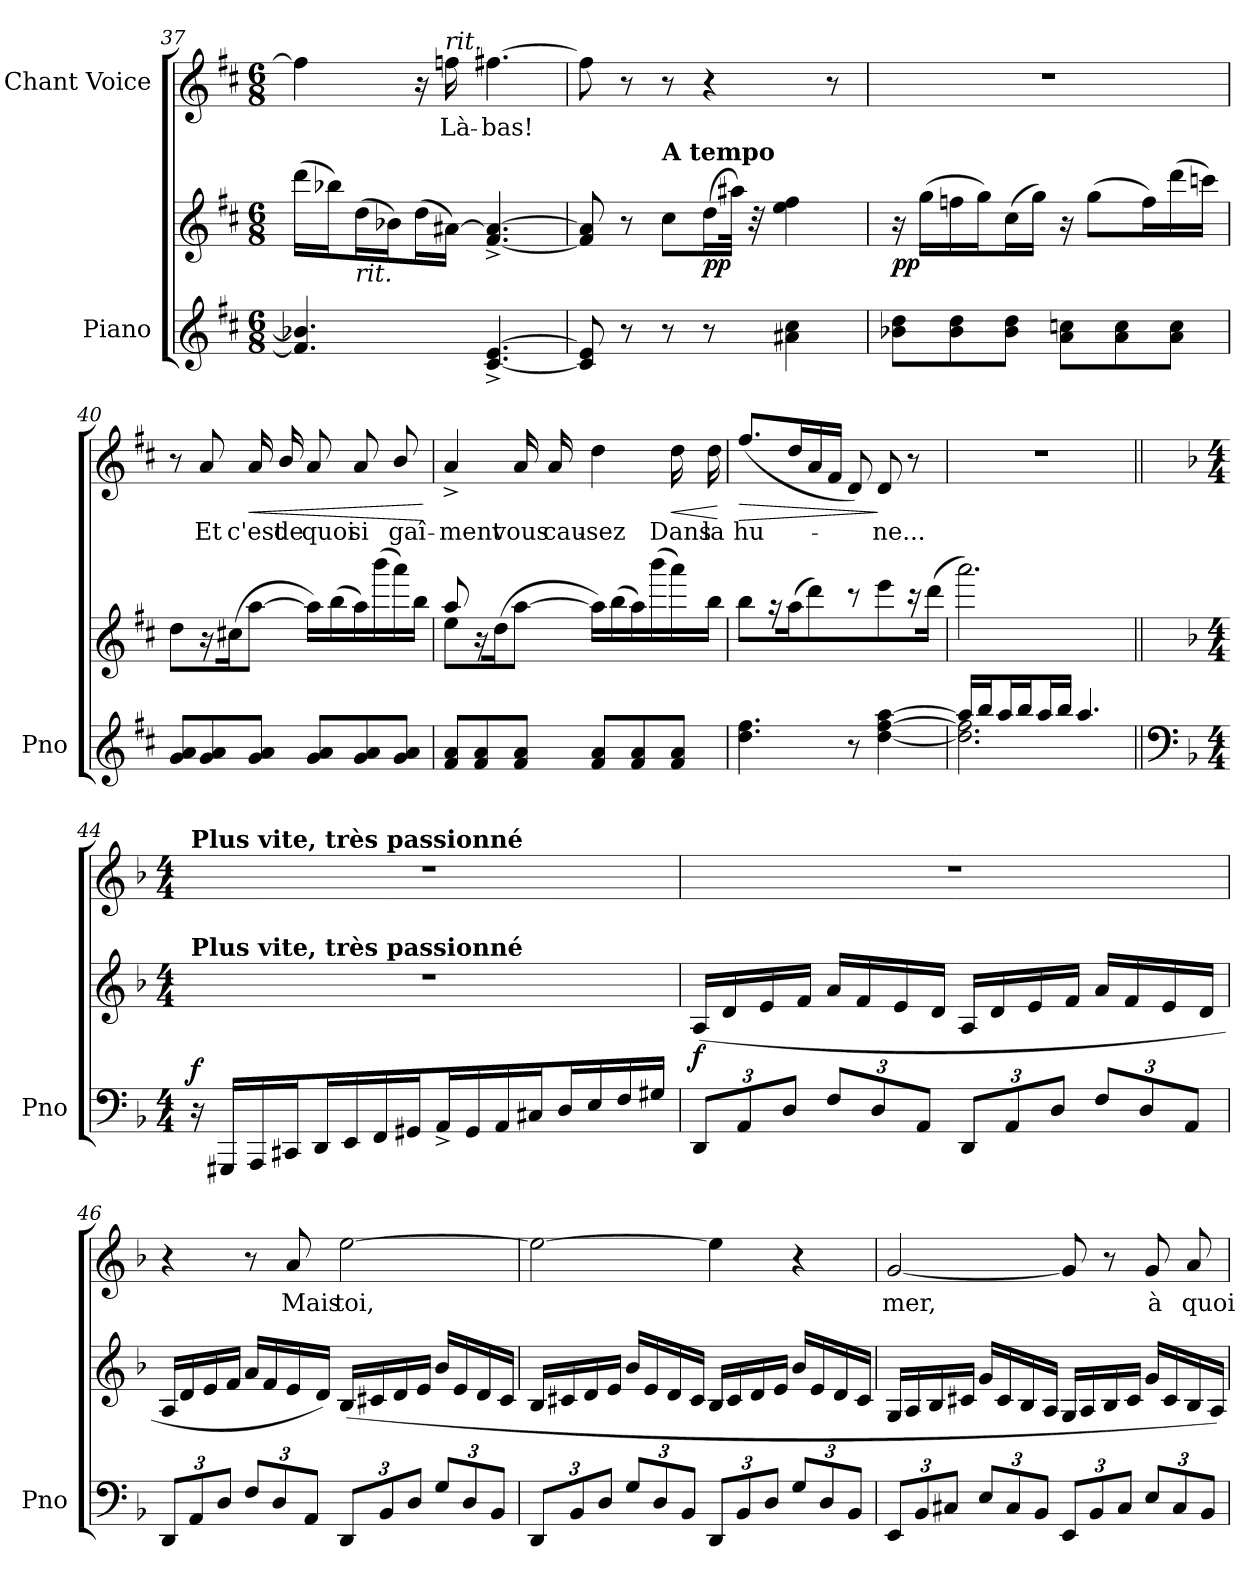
**kern	**kern	**dynam	**kern	**text	**dynam
*part2	*part2	*part2	*part1	*part1	*part1
*staff3	*staff2	*staff2/3	*staff1	*staff1	*staff1
*I"Piano	*	*	*I"Chant Voice	*	*
*I'Pno	*	*	*	*	*
*clefG2	*clefG2	*	*clefG2	*	*
*k[f#c#]	*k[f#c#]	*	*k[f#c#]	*	*
*M6/8	*M6/8	*	*M6/8	*	*
=37	=37	=37	=37	=37	=37
4.fn/] 4.b-X/]	(16ddd\LL	.	4ff\]	.	.
.	16bb-X\J)	.	.	.	.
!	!LO:TX:b:i:t=rit.	!	!	!	!
.	(16dd\L	.	.	.	.
.	16b-X\J)	.	.	.	.
.	(16dd\L	.	16r	.	.
!	!	!	!LO:TX:a:i:t=rit.	!	!
.	[16a#X\JJ)	.	16ffn\	Là-	.
[4.c#/^ [4.e/^	[4.f#/^ 4.a#/_^	.	[4.ff#X\	-bas!	.
=38	=38	=38	=38	=38	=38
8c#/] 8e/]	8f#/] 8a#/]	.	8ff#\]	.	.
8r	8r	.	8r	.	.
!	!LO:TX:a:B:t=A tempo	!	!	!	!
8r	8cc#\L	.	8r	.	.
!	!	!LO:DY:b	!	!	!
8r	(16dd\L	pp	4r	.	.
.	32aa#X\JJk)	.	.	.	.
.	32r	.	.	.	.
4a#X\ 4cc#\	4ee\ 4ff#\	.	.	.	.
.	.	.	8r	.	.
=39	=39	=39	=39	=39	=39
!	!	!LO:DY:b	!	!	!
8b-X\ 8dd\L	16r	pp	2.r	.	.
.	(16gg\LL	.	.	.	.
8b-\ 8dd\	16ffn\	.	.	.	.
.	16gg\J)	.	.	.	.
8b-\ 8dd\J	(16cc#\L	.	.	.	.
.	16gg\JJ)	.	.	.	.
8a\ 8ccn\L	16r	.	.	.	.
.	(8gg\L	.	.	.	.
8a\ 8cc\	.	.	.	.	.
.	16ff\L)	.	.	.	.
8a\ 8cc\J	(16ddd\	.	.	.	.
.	16cccn\JJ)	.	.	.	.
=40	=40	=40	=40	=40	=40
8g/ 8a/L	8dd\L	.	8r	.	.
8g/ 8a/	16r	.	8a/	Et	.
.	(16cc#X\J	.	.	.	.
!	!	!	!	!	!LO:HP:b
8g/ 8a/J	[8aa\J	.	16a/	c'est	<
.	.	.	16b/	de	.
8g/ 8a/L	16aa\LL])	.	8a/	quoi	.
.	(16bb\	.	.	.	.
8g/ 8a/	16aa\)	.	8a/	si	.
.	(16bbb\	.	.	.	.
8g/ 8a/J	16aaa\)	.	8b/	gaî-	.
.	16bb\JJ	.	.	.	.
.	.	.	.	.	[
=41	=41	=41	=41	=41	=41
*	*^	*	*	*	*
8f#/ 8a/L	8ee\L	8aa/	.	4a^>/	-ment	.
8f#/ 8a/	16r	2ryy	.	.	.	.
.	(>16dd\J	.	.	.	.	.
8f#/ 8a/J	[>8aa\J	.	.	16a/	vous	.
.	.	.	.	16a/	cau-	.
8f#/ 8a/L	16aa\LL])	.	.	4dd\	-sez	.
.	(>16bb\	.	.	.	.	.
8f#/ 8a/	16aa\)	.	.	.	.	.
.	(>16bbb\	.	.	.	.	.
!	!	!	!	!	!	!LO:HP:b
8f#/ 8a/J	16aaa\)	8ryy	.	16dd\	Dans	<
.	16bb\JJ	.	.	16dd\	la	.
*	*v	*v	*	*	*	*
.	.	.	.	.	[
=42	=42	=42	=42	=42	=42
!	!	!	!	!	!LO:HP:b
4.dd\ 4.ff#\	8bb\L	.	(8.ff#/L	hu-	>
.	16r	.	.	.	.
.	(16aa\J	.	16dd/L	.	.
.	8ddd\J)	.	16a/	.	.
.	.	.	16f#/JJ	.	.
8r	8r	.	8d/)	.	.
[4dd\ [4ff#\ [>4aa\	8eee\L	.	8d/	-ne...	]
.	16r	.	8r	.	.
.	(16ddd\JJ	.	.	.	.
=43	=43	=43	=43	=43	=43
*^	*	*	*	*	*
16aa/LL]	2.dd\] 2.ff#\]	2.aaa\)	.	2.r	.	.
16bb/J	.	.	.	.	.	.
16aa/L	.	.	.	.	.	.
16bb/J	.	.	.	.	.	.
16aa/L	.	.	.	.	.	.
16bb/JJ	.	.	.	.	.	.
4.aa/	.	.	.	.	.	.
*v	*v	*	*	*	*	*
=44||	=44||	=44||	=44||	=44||	=44||
*clefF4	*	*	*	*	*
*k[b-]	*k[b-]	*	*k[b-]	*	*
*M4/4	*M4/4	*	*M4/4	*	*
!	!	!	!LO:TX:a:B:t=Plus vite, très passionné	!	!
!	!LO:TX:a:B:t=Plus vite, très passionné	!	!	!	!
!	!	!LO:DY:a=2	!	!	!
16r	1r	f	1r	.	.
16GGG#X</LL	.	.	.	.	.
16AAA/	.	.	.	.	.
16CC#X/J	.	.	.	.	.
16DD</L	.	.	.	.	.
16EE</	.	.	.	.	.
16FF/	.	.	.	.	.
16GG#X/J	.	.	.	.	.
16AA<^>/L	.	.	.	.	.
16GG#/	.	.	.	.	.
16AA/	.	.	.	.	.
16C#X/J	.	.	.	.	.
16D/L	.	.	.	.	.
16E/	.	.	.	.	.
16F/	.	.	.	.	.
16G#X/JJ	.	.	.	.	.
=45	=45	=45	=45	=45	=45
!	!	!LO:DY:b	!	!	!
12DD/L	(<16A/LL	f	1r	.	.
.	16d/	.	.	.	.
12AA/	.	.	.	.	.
.	16e/	.	.	.	.
12D/J	.	.	.	.	.
.	16f/JJ	.	.	.	.
*Xbrackettup	*	*	*	*	*
12F/L	16a/LL	.	.	.	.
.	16f/	.	.	.	.
12D/	.	.	.	.	.
.	16e/	.	.	.	.
12AA/J	.	.	.	.	.
.	16d/JJ	.	.	.	.
*brackettup	*	*	*	*	*
12DD/L	16A/LL	.	.	.	.
.	16d/	.	.	.	.
12AA/	.	.	.	.	.
.	16e/	.	.	.	.
12D/J	.	.	.	.	.
.	16f/JJ	.	.	.	.
*Xbrackettup	*	*	*	*	*
12F/L	16a/LL	.	.	.	.
.	16f/	.	.	.	.
12D/	.	.	.	.	.
.	16e/	.	.	.	.
12AA/J	.	.	.	.	.
.	16d/JJ	.	.	.	.
=46	=46	=46	=46	=46	=46
*brackettup	*	*	*	*	*
12DD/L	16A/LL	.	4r	.	.
.	16d/	.	.	.	.
12AA/	.	.	.	.	.
.	16e/	.	.	.	.
12D/J	.	.	.	.	.
.	16f/JJ	.	.	.	.
*Xbrackettup	*	*	*	*	*
12F/L	16a/LL	.	8r	.	.
.	16f/	.	.	.	.
12D/	.	.	.	.	.
.	16e/	.	8a/	Mais	.
12AA/J	.	.	.	.	.
.	16d/JJ)	.	.	.	.
*brackettup	*	*	*	*	*
12DD/L	(<16B-/LL	.	[2ee\	toi,	.
.	16c#X/	.	.	.	.
12BB-/	.	.	.	.	.
.	16d/	.	.	.	.
12D/J	.	.	.	.	.
.	16e/JJ	.	.	.	.
*Xbrackettup	*	*	*	*	*
12G/L	16b-/LL	.	.	.	.
.	16e/	.	.	.	.
12D/	.	.	.	.	.
.	16d/	.	.	.	.
12BB-/J	.	.	.	.	.
.	16c#/JJ	.	.	.	.
=47	=47	=47	=47	=47	=47
*brackettup	*	*	*	*	*
12DD/L	16B-/LL	.	2ee\_	.	.
.	16c#X/	.	.	.	.
12BB-/	.	.	.	.	.
.	16d/	.	.	.	.
12D/J	.	.	.	.	.
.	16e/JJ	.	.	.	.
*Xbrackettup	*	*	*	*	*
12G/L	16b-/LL	.	.	.	.
.	16e/	.	.	.	.
12D/	.	.	.	.	.
.	16d/	.	.	.	.
12BB-/J	.	.	.	.	.
.	16c#/JJ	.	.	.	.
*brackettup	*	*	*	*	*
12DD/L	16B-/LL	.	4ee\]	.	.
.	16c#/	.	.	.	.
12BB-/	.	.	.	.	.
.	16d/	.	.	.	.
12D/J	.	.	.	.	.
.	16e/JJ	.	.	.	.
*Xbrackettup	*	*	*	*	*
12G/L	16b-/LL	.	4r	.	.
.	16e/	.	.	.	.
12D/	.	.	.	.	.
.	16d/	.	.	.	.
12BB-/J	.	.	.	.	.
.	16c#/JJ	.	.	.	.
=48	=48	=48	=48	=48	=48
*brackettup	*	*	*	*	*
12EE/L	16G/LL	.	[2g/	mer,	.
.	16A/	.	.	.	.
12BB-/	.	.	.	.	.
.	16B-/	.	.	.	.
12C#X/J	.	.	.	.	.
.	16c#X/JJ	.	.	.	.
*Xbrackettup	*	*	*	*	*
12E/L	16g/LL	.	.	.	.
.	16c#/	.	.	.	.
12C#/	.	.	.	.	.
.	16B-/	.	.	.	.
12BB-/J	.	.	.	.	.
.	16A/JJ	.	.	.	.
*brackettup	*	*	*	*	*
12EE/L	16G/LL	.	8g/]	.	.
.	16A/	.	.	.	.
12BB-/	.	.	.	.	.
.	16B-/	.	8r	.	.
12C#/J	.	.	.	.	.
.	16c#/JJ	.	.	.	.
*Xbrackettup	*	*	*	*	*
12E/L	16g/LL	.	8g/	à	.
.	16c#/	.	.	.	.
12C#/	.	.	.	.	.
.	16B-/	.	8a/	quoi	.
12BB-/J	.	.	.	.	.
.	16A/JJ)	.	.	.	.
=	=	=	=	=	=
*-	*-	*-	*-	*-	*-
